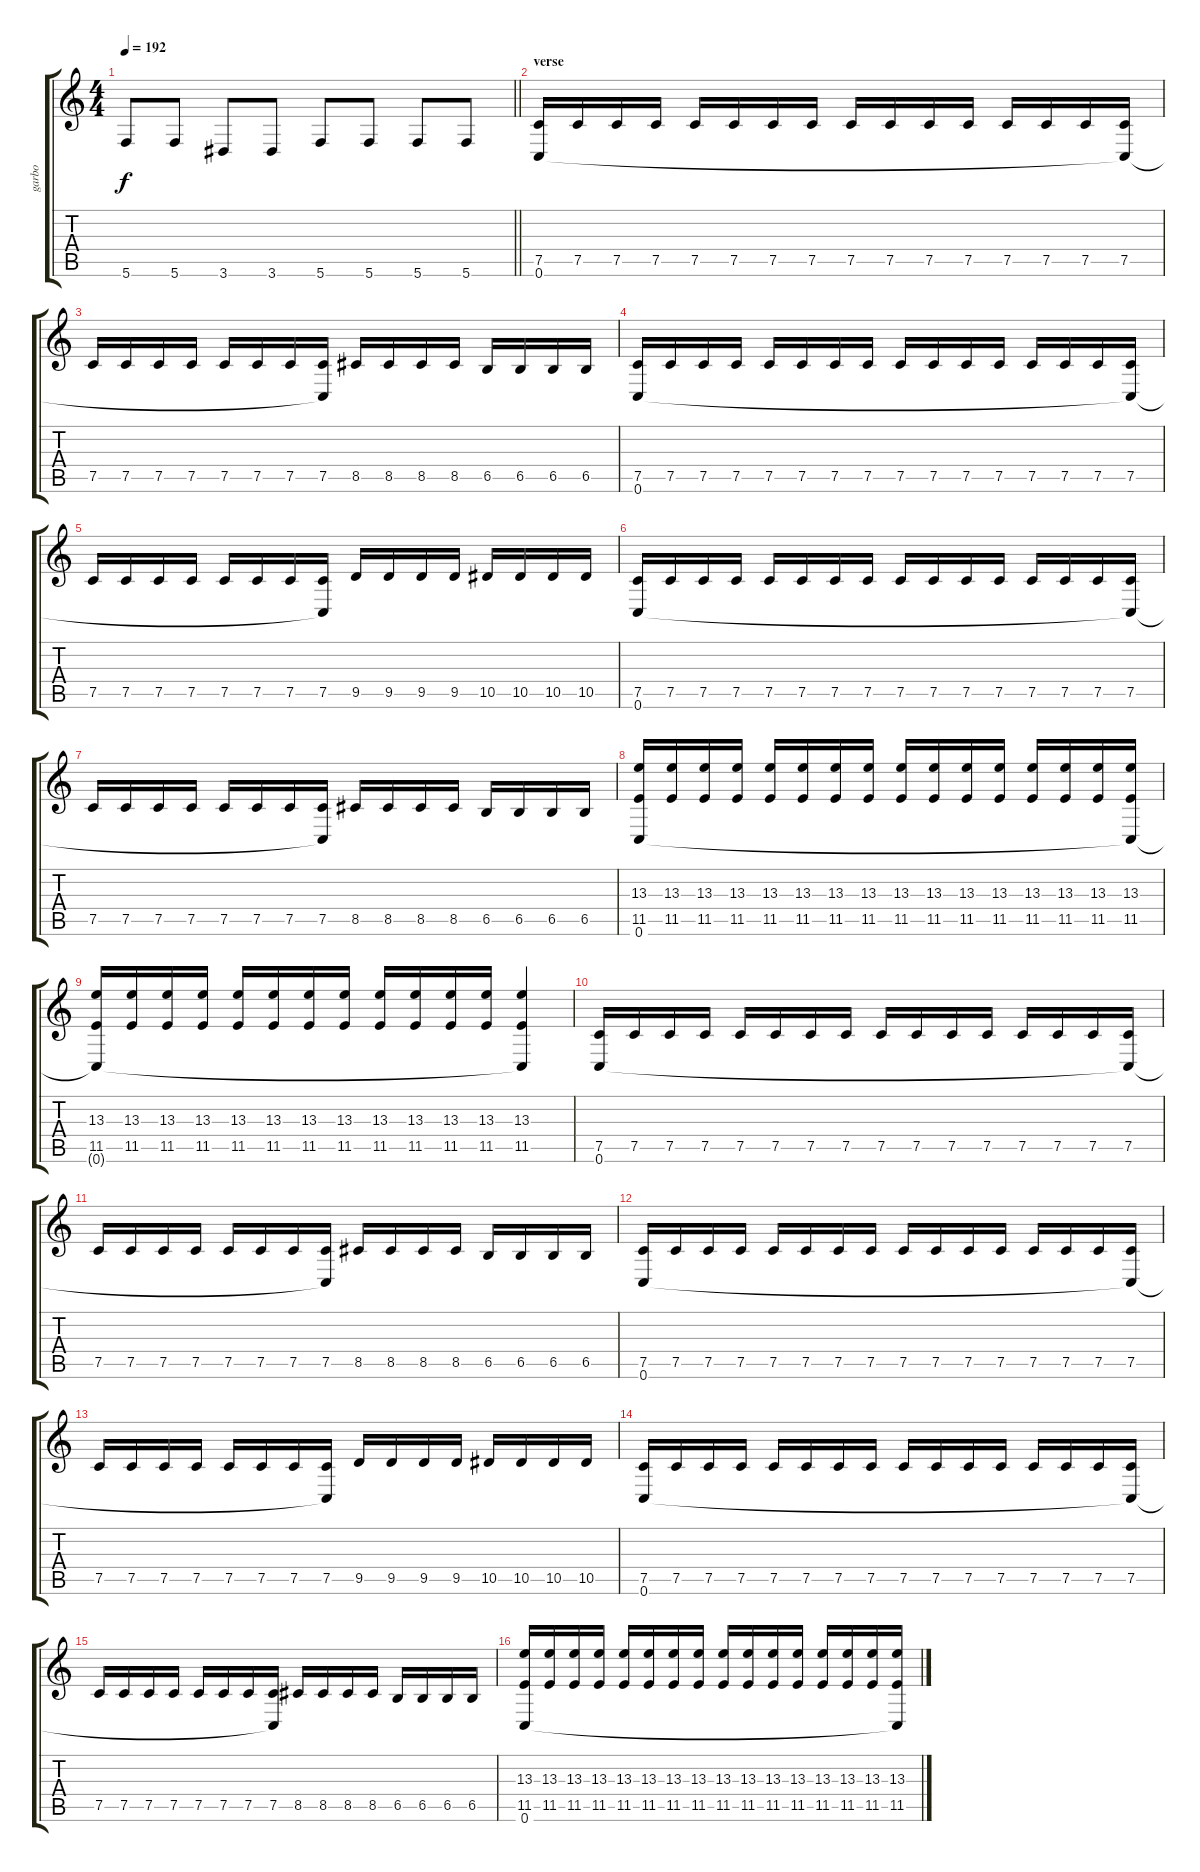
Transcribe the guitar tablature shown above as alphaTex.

\track ("garbo" "garbo") {instrument overdrivenguitar}
\staff {score tabs}
\tuning (C4 G3 Eb3 Bb2 F2 C2) {hide}
\ts (4 4)
\tempo 192
\clef g2
\barLineRight lightlight
\ks c
5.6.8{dy f} 5.6.8 3.6.8 3.6.8 5.6.8 5.6.8 5.6.8 5.6.8 |
\section ("" "verse")
(7.5 0.6).16 7.5.16 7.5.16 7.5.16 7.5.16 7.5.16 7.5.16 7.5.16 7.5.16 7.5.16 7.5.16 7.5.16 7.5.16 7.5.16 7.5.16 (7.5 0.6{t}).16 |
7.5.16 7.5.16 7.5.16 7.5.16 7.5.16 7.5.16 7.5.16 (7.5 0.6{t}).16 8.5.16 8.5.16 8.5.16 8.5.16 6.5.16 6.5.16 6.5.16 6.5.16 |
(7.5 0.6).16 7.5.16 7.5.16 7.5.16 7.5.16 7.5.16 7.5.16 7.5.16 7.5.16 7.5.16 7.5.16 7.5.16 7.5.16 7.5.16 7.5.16 (7.5 0.6{t}).16 |
7.5.16 7.5.16 7.5.16 7.5.16 7.5.16 7.5.16 7.5.16 (7.5 0.6{t}).16 9.5.16 9.5.16 9.5.16 9.5.16 10.5.16 10.5.16 10.5.16 10.5.16 |
(7.5 0.6).16 7.5.16 7.5.16 7.5.16 7.5.16 7.5.16 7.5.16 7.5.16 7.5.16 7.5.16 7.5.16 7.5.16 7.5.16 7.5.16 7.5.16 (7.5 0.6{t}).16 |
7.5.16 7.5.16 7.5.16 7.5.16 7.5.16 7.5.16 7.5.16 (7.5 0.6{t}).16 8.5.16 8.5.16 8.5.16 8.5.16 6.5.16 6.5.16 6.5.16 6.5.16 |
(13.3 11.5 0.6).16 (13.3 11.5).16 (13.3 11.5).16 (13.3 11.5).16 (13.3 11.5).16 (13.3 11.5).16 (13.3 11.5).16 (13.3 11.5).16 (13.3 11.5).16 (13.3 11.5).16 (13.3 11.5).16 (13.3 11.5).16 (13.3 11.5).16 (13.3 11.5).16 (13.3 11.5).16 (13.3 11.5 0.6{t}).16 |
(13.3 11.5 0.6{t}).16 (13.3 11.5).16 (13.3 11.5).16 (13.3 11.5).16 (13.3 11.5).16 (13.3 11.5).16 (13.3 11.5).16 (13.3 11.5).16 (13.3 11.5).16 (13.3 11.5).16 (13.3 11.5).16 (13.3 11.5).16 (13.3 11.5 0.6{t}).4 |
(7.5 0.6).16 7.5.16 7.5.16 7.5.16 7.5.16 7.5.16 7.5.16 7.5.16 7.5.16 7.5.16 7.5.16 7.5.16 7.5.16 7.5.16 7.5.16 (7.5 0.6{t}).16 |
7.5.16 7.5.16 7.5.16 7.5.16 7.5.16 7.5.16 7.5.16 (7.5 0.6{t}).16 8.5.16 8.5.16 8.5.16 8.5.16 6.5.16 6.5.16 6.5.16 6.5.16 |
(7.5 0.6).16 7.5.16 7.5.16 7.5.16 7.5.16 7.5.16 7.5.16 7.5.16 7.5.16 7.5.16 7.5.16 7.5.16 7.5.16 7.5.16 7.5.16 (7.5 0.6{t}).16 |
7.5.16 7.5.16 7.5.16 7.5.16 7.5.16 7.5.16 7.5.16 (7.5 0.6{t}).16 9.5.16 9.5.16 9.5.16 9.5.16 10.5.16 10.5.16 10.5.16 10.5.16 |
(7.5 0.6).16 7.5.16 7.5.16 7.5.16 7.5.16 7.5.16 7.5.16 7.5.16 7.5.16 7.5.16 7.5.16 7.5.16 7.5.16 7.5.16 7.5.16 (7.5 0.6{t}).16 |
7.5.16 7.5.16 7.5.16 7.5.16 7.5.16 7.5.16 7.5.16 (7.5 0.6{t}).16 8.5.16 8.5.16 8.5.16 8.5.16 6.5.16 6.5.16 6.5.16 6.5.16 |
(13.3 11.5 0.6).16 (13.3 11.5).16 (13.3 11.5).16 (13.3 11.5).16 (13.3 11.5).16 (13.3 11.5).16 (13.3 11.5).16 (13.3 11.5).16 (13.3 11.5).16 (13.3 11.5).16 (13.3 11.5).16 (13.3 11.5).16 (13.3 11.5).16 (13.3 11.5).16 (13.3 11.5).16 (13.3 11.5 0.6{t}).16
